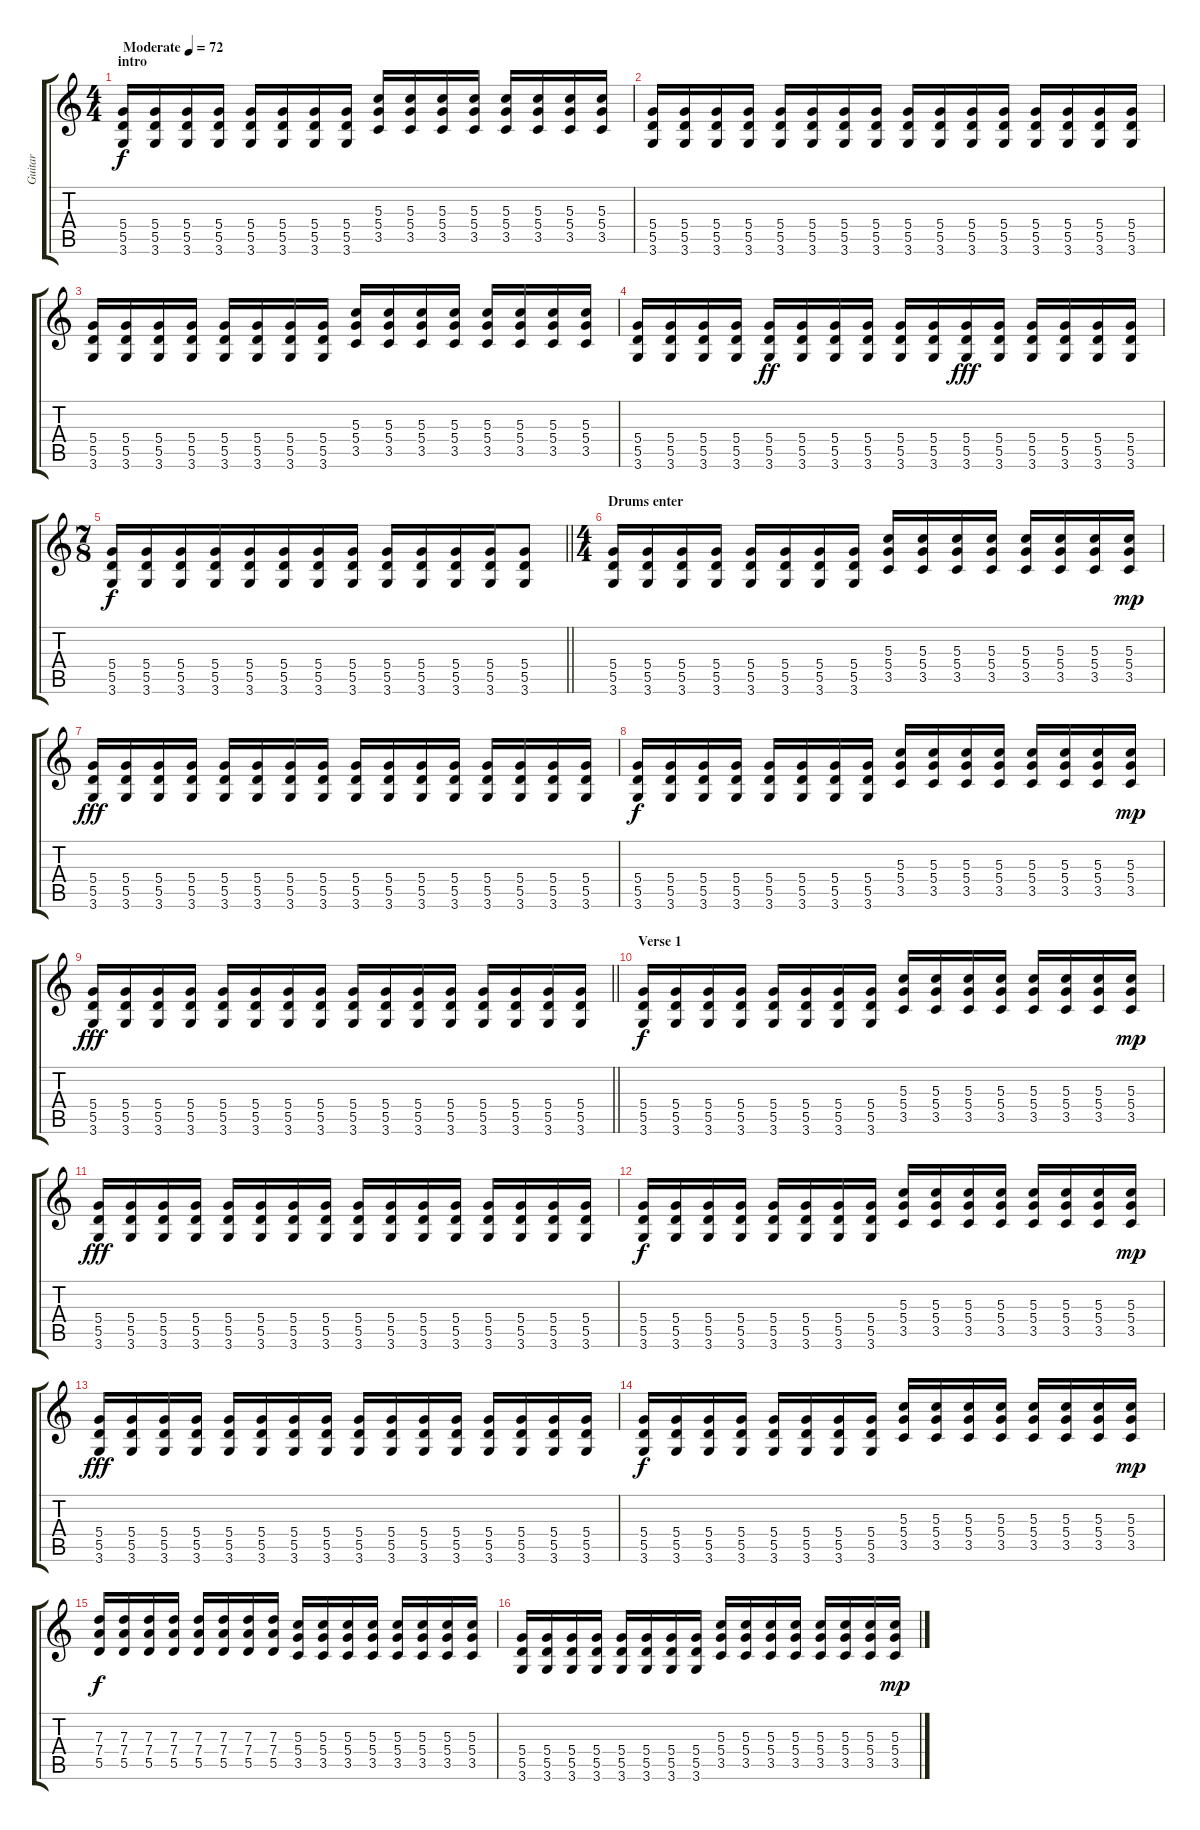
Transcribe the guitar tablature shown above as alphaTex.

\track ("Guitar" "Guitar") {instrument distortionguitar}
\staff {score tabs}
\tuning (E4 B3 G3 D3 A2 E2) {hide}
\ts (4 4)
\section ("" "intro")
\tempo (72 "Moderate")
\clef g2
\ks c
(5.4 5.5 3.6).16{dy f volume 0 instrument distortionguitar} (5.4 5.5 3.6).16 (5.4 5.5 3.6).16 (5.4 5.5 3.6).16 (5.4 5.5 3.6).16{volume 9} (5.4 5.5 3.6).16 (5.4 5.5 3.6).16 (5.4 5.5 3.6).16 (5.3 5.4 3.5).16 (5.3 5.4 3.5).16 (5.3 5.4 3.5).16 (5.3 5.4 3.5).16 (5.3 5.4 3.5).16 (5.3 5.4 3.5).16 (5.3 5.4 3.5).16 (5.3 5.4 3.5).16 |
(5.4 5.5 3.6).16 (5.4 5.5 3.6).16 (5.4 5.5 3.6).16 (5.4 5.5 3.6).16 (5.4 5.5 3.6).16 (5.4 5.5 3.6).16 (5.4 5.5 3.6).16 (5.4 5.5 3.6).16 (5.4 5.5 3.6).16 (5.4 5.5 3.6).16 (5.4 5.5 3.6).16 (5.4 5.5 3.6).16 (5.4 5.5 3.6).16 (5.4 5.5 3.6).16 (5.4 5.5 3.6).16 (5.4 5.5 3.6).16 |
(5.4 5.5 3.6).16 (5.4 5.5 3.6).16 (5.4 5.5 3.6).16 (5.4 5.5 3.6).16 (5.4 5.5 3.6).16 (5.4 5.5 3.6).16 (5.4 5.5 3.6).16 (5.4 5.5 3.6).16 (5.3 5.4 3.5).16 (5.3 5.4 3.5).16 (5.3 5.4 3.5).16 (5.3 5.4 3.5).16 (5.3 5.4 3.5).16 (5.3 5.4 3.5).16 (5.3 5.4 3.5).16 (5.3 5.4 3.5).16 |
(5.4 5.5 3.6).16{volume 13} (5.4 5.5 3.6).16 (5.4 5.5 3.6).16 (5.4 5.5 3.6).16 (5.4 5.5 3.6).16{dy ff} (5.4 5.5 3.6).16 (5.4 5.5 3.6).16 (5.4 5.5 3.6).16 (5.4 5.5 3.6).16 (5.4 5.5 3.6).16 (5.4 5.5 3.6).16{dy fff} (5.4 5.5 3.6).16 (5.4 5.5 3.6).16 (5.4 5.5 3.6).16 (5.4 5.5 3.6).16 (5.4 5.5 3.6).16 |
\ts (7 8)
\barLineRight lightlight
(5.4 5.5 3.6).16{dy f} (5.4 5.5 3.6).16 (5.4 5.5 3.6).16 (5.4 5.5 3.6).16 (5.4 5.5 3.6).16 (5.4 5.5 3.6).16 (5.4 5.5 3.6).16 (5.4 5.5 3.6).16 (5.4 5.5 3.6).16 (5.4 5.5 3.6).16 (5.4 5.5 3.6).16 (5.4 5.5 3.6).16 (5.4 5.5 3.6).8 |
\ts (4 4)
\section ("" "Drums enter")
(5.4 5.5 3.6).16 (5.4 5.5 3.6).16 (5.4 5.5 3.6).16 (5.4 5.5 3.6).16 (5.4 5.5 3.6).16 (5.4 5.5 3.6).16 (5.4 5.5 3.6).16 (5.4 5.5 3.6).16 (5.3 5.4 3.5).16 (5.3 5.4 3.5).16 (5.3 5.4 3.5).16 (5.3 5.4 3.5).16 (5.3 5.4 3.5).16 (5.3 5.4 3.5).16 (5.3 5.4 3.5).16 (5.3 5.4 3.5).16{dy mp} |
(5.4 5.5 3.6).16{dy fff} (5.4 5.5 3.6).16 (5.4 5.5 3.6).16 (5.4 5.5 3.6).16 (5.4 5.5 3.6).16 (5.4 5.5 3.6).16 (5.4 5.5 3.6).16 (5.4 5.5 3.6).16 (5.4 5.5 3.6).16 (5.4 5.5 3.6).16 (5.4 5.5 3.6).16 (5.4 5.5 3.6).16 (5.4 5.5 3.6).16 (5.4 5.5 3.6).16 (5.4 5.5 3.6).16 (5.4 5.5 3.6).16 |
(5.4 5.5 3.6).16{dy f} (5.4 5.5 3.6).16 (5.4 5.5 3.6).16 (5.4 5.5 3.6).16 (5.4 5.5 3.6).16 (5.4 5.5 3.6).16 (5.4 5.5 3.6).16 (5.4 5.5 3.6).16 (5.3 5.4 3.5).16 (5.3 5.4 3.5).16 (5.3 5.4 3.5).16 (5.3 5.4 3.5).16 (5.3 5.4 3.5).16 (5.3 5.4 3.5).16 (5.3 5.4 3.5).16 (5.3 5.4 3.5).16{dy mp} |
\barLineRight lightlight
(5.4 5.5 3.6).16{dy fff} (5.4 5.5 3.6).16 (5.4 5.5 3.6).16 (5.4 5.5 3.6).16 (5.4 5.5 3.6).16 (5.4 5.5 3.6).16 (5.4 5.5 3.6).16 (5.4 5.5 3.6).16 (5.4 5.5 3.6).16 (5.4 5.5 3.6).16 (5.4 5.5 3.6).16 (5.4 5.5 3.6).16 (5.4 5.5 3.6).16 (5.4 5.5 3.6).16 (5.4 5.5 3.6).16 (5.4 5.5 3.6).16 |
\section ("" "Verse 1")
(5.4 5.5 3.6).16{dy f} (5.4 5.5 3.6).16 (5.4 5.5 3.6).16 (5.4 5.5 3.6).16 (5.4 5.5 3.6).16 (5.4 5.5 3.6).16 (5.4 5.5 3.6).16 (5.4 5.5 3.6).16 (5.3 5.4 3.5).16 (5.3 5.4 3.5).16 (5.3 5.4 3.5).16 (5.3 5.4 3.5).16 (5.3 5.4 3.5).16 (5.3 5.4 3.5).16 (5.3 5.4 3.5).16 (5.3 5.4 3.5).16{dy mp} |
(5.4 5.5 3.6).16{dy fff} (5.4 5.5 3.6).16 (5.4 5.5 3.6).16 (5.4 5.5 3.6).16 (5.4 5.5 3.6).16 (5.4 5.5 3.6).16 (5.4 5.5 3.6).16 (5.4 5.5 3.6).16 (5.4 5.5 3.6).16 (5.4 5.5 3.6).16 (5.4 5.5 3.6).16 (5.4 5.5 3.6).16 (5.4 5.5 3.6).16 (5.4 5.5 3.6).16 (5.4 5.5 3.6).16 (5.4 5.5 3.6).16 |
(5.4 5.5 3.6).16{dy f} (5.4 5.5 3.6).16 (5.4 5.5 3.6).16 (5.4 5.5 3.6).16 (5.4 5.5 3.6).16 (5.4 5.5 3.6).16 (5.4 5.5 3.6).16 (5.4 5.5 3.6).16 (5.3 5.4 3.5).16 (5.3 5.4 3.5).16 (5.3 5.4 3.5).16 (5.3 5.4 3.5).16 (5.3 5.4 3.5).16 (5.3 5.4 3.5).16 (5.3 5.4 3.5).16 (5.3 5.4 3.5).16{dy mp} |
(5.4 5.5 3.6).16{dy fff} (5.4 5.5 3.6).16 (5.4 5.5 3.6).16 (5.4 5.5 3.6).16 (5.4 5.5 3.6).16 (5.4 5.5 3.6).16 (5.4 5.5 3.6).16 (5.4 5.5 3.6).16 (5.4 5.5 3.6).16 (5.4 5.5 3.6).16 (5.4 5.5 3.6).16 (5.4 5.5 3.6).16 (5.4 5.5 3.6).16 (5.4 5.5 3.6).16 (5.4 5.5 3.6).16 (5.4 5.5 3.6).16 |
(5.4 5.5 3.6).16{dy f} (5.4 5.5 3.6).16 (5.4 5.5 3.6).16 (5.4 5.5 3.6).16 (5.4 5.5 3.6).16 (5.4 5.5 3.6).16 (5.4 5.5 3.6).16 (5.4 5.5 3.6).16 (5.3 5.4 3.5).16 (5.3 5.4 3.5).16 (5.3 5.4 3.5).16 (5.3 5.4 3.5).16 (5.3 5.4 3.5).16 (5.3 5.4 3.5).16 (5.3 5.4 3.5).16 (5.3 5.4 3.5).16{dy mp} |
(7.3 7.4 5.5).16{dy f} (7.3 7.4 5.5).16 (7.3 7.4 5.5).16 (7.3 7.4 5.5).16 (7.3 7.4 5.5).16 (7.3 7.4 5.5).16 (7.3 7.4 5.5).16 (7.3 7.4 5.5).16 (5.3 5.4 3.5).16 (5.3 5.4 3.5).16 (5.3 5.4 3.5).16 (5.3 5.4 3.5).16 (5.3 5.4 3.5).16 (5.3 5.4 3.5).16 (5.3 5.4 3.5).16 (5.3 5.4 3.5).16 |
(5.4 5.5 3.6).16 (5.4 5.5 3.6).16 (5.4 5.5 3.6).16 (5.4 5.5 3.6).16 (5.4 5.5 3.6).16 (5.4 5.5 3.6).16 (5.4 5.5 3.6).16 (5.4 5.5 3.6).16 (5.3 5.4 3.5).16 (5.3 5.4 3.5).16 (5.3 5.4 3.5).16 (5.3 5.4 3.5).16 (5.3 5.4 3.5).16 (5.3 5.4 3.5).16 (5.3 5.4 3.5).16 (5.3 5.4 3.5).16{dy mp}
